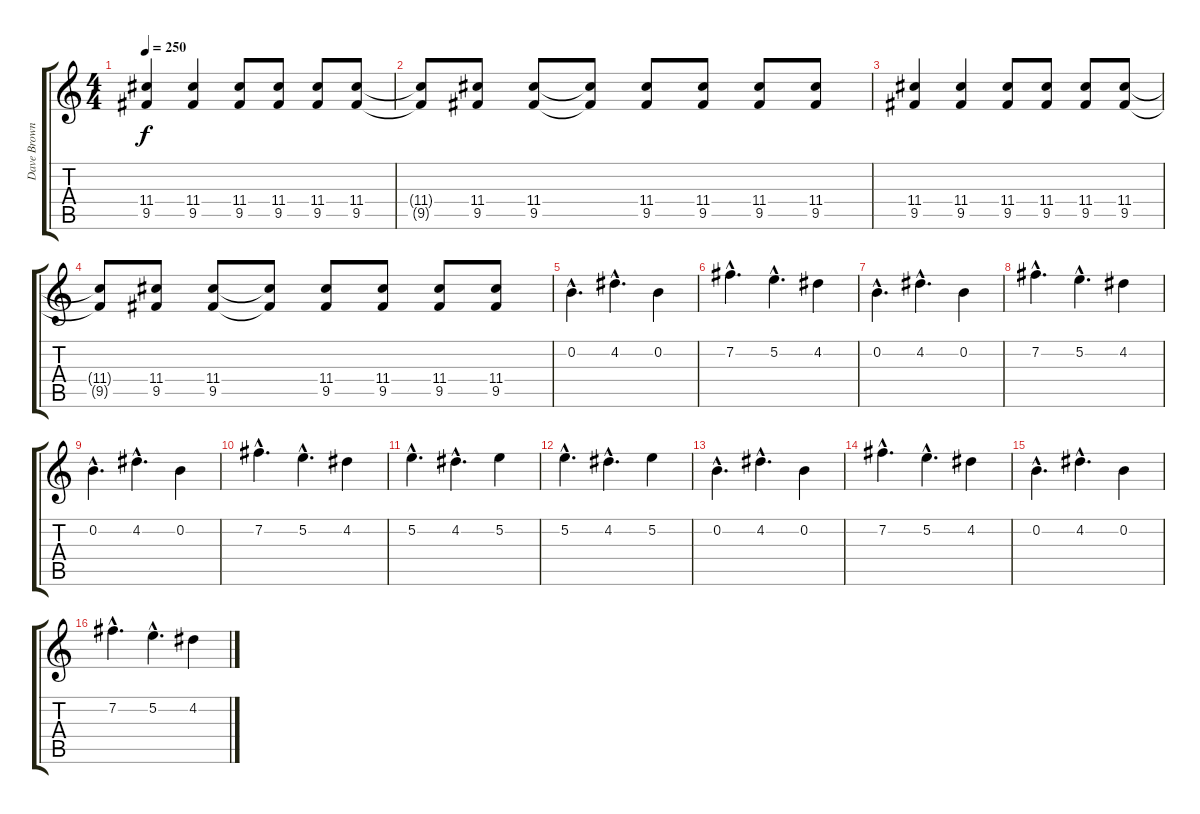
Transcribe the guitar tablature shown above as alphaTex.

\track ("Dave BrownSound" "Dave Brown") {instrument distortionguitar}
\staff {score tabs}
\tuning (E4 B3 G3 D3 A2 E2) {hide}
\ts (4 4)
\tempo 250
\clef g2
\ks c
(11.4 9.5).4{dy f} (11.4 9.5).4 (11.4 9.5).8 (11.4 9.5).8 (11.4 9.5).8 (11.4 9.5).8 |
(11.4{t} 9.5{t}).8 (11.4 9.5).8 (11.4 9.5).8 (11.4{t} 9.5{t}).8 (11.4 9.5).8 (11.4 9.5).8 (11.4 9.5).8 (11.4 9.5).8 |
(11.4 9.5).4 (11.4 9.5).4 (11.4 9.5).8 (11.4 9.5).8 (11.4 9.5).8 (11.4 9.5).8 |
(11.4{t} 9.5{t}).8 (11.4 9.5).8 (11.4 9.5).8 (11.4{t} 9.5{t}).8 (11.4 9.5).8 (11.4 9.5).8 (11.4 9.5).8 (11.4 9.5).8 |
0.2{hac}.4{d} 4.2{hac}.4{d} 0.2.4 |
7.2{hac}.4{d} 5.2{hac}.4{d} 4.2.4 |
0.2{hac}.4{d} 4.2{hac}.4{d} 0.2.4 |
7.2{hac}.4{d} 5.2{hac}.4{d} 4.2.4 |
0.2{hac}.4{d} 4.2{hac}.4{d} 0.2.4 |
7.2{hac}.4{d} 5.2{hac}.4{d} 4.2.4 |
5.2{hac}.4{d} 4.2{hac}.4{d} 5.2.4 |
5.2{hac}.4{d} 4.2{hac}.4{d} 5.2.4 |
0.2{hac}.4{d} 4.2{hac}.4{d} 0.2.4 |
7.2{hac}.4{d} 5.2{hac}.4{d} 4.2.4 |
0.2{hac}.4{d} 4.2{hac}.4{d} 0.2.4 |
7.2{hac}.4{d} 5.2{hac}.4{d} 4.2.4
